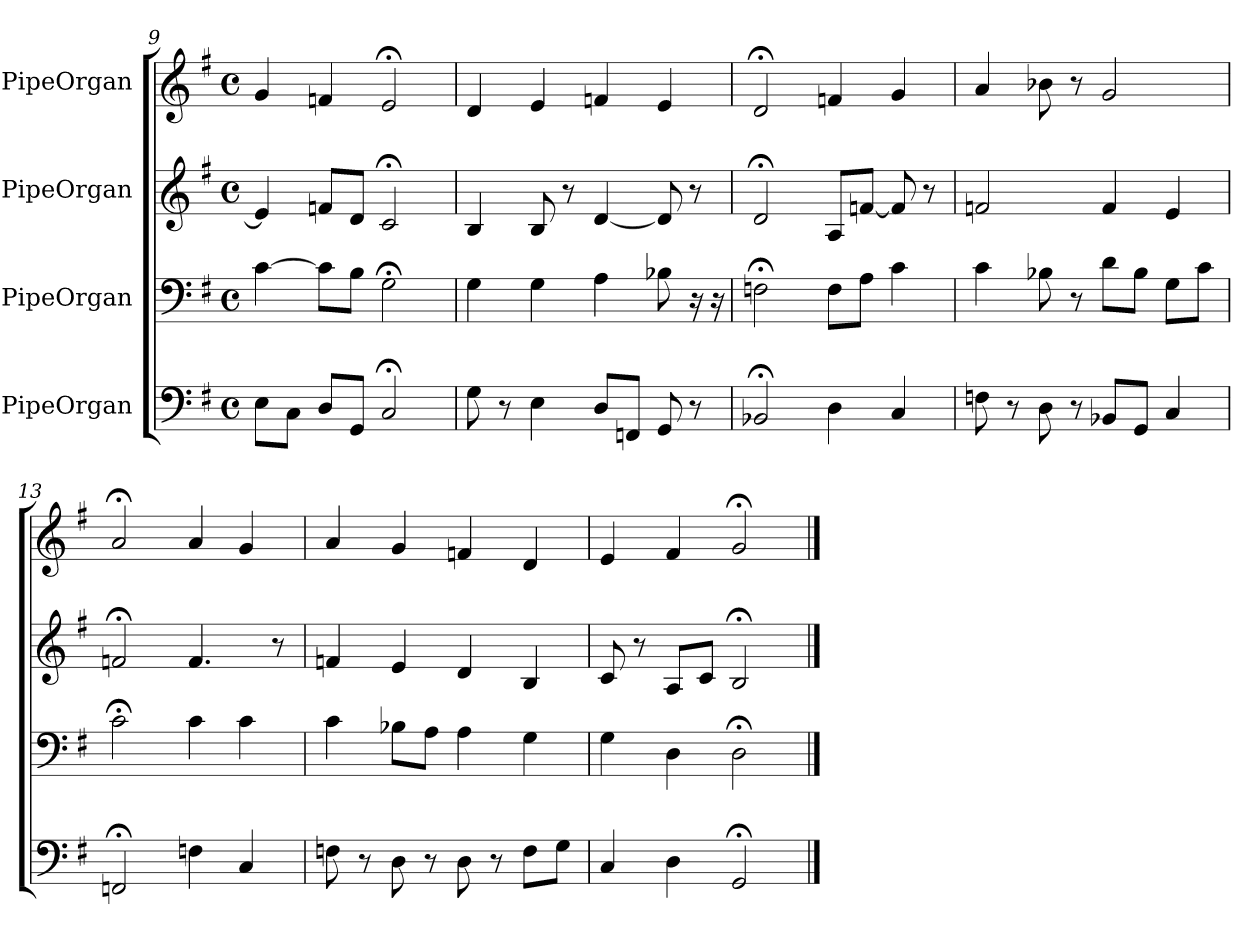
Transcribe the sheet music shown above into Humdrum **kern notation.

**kern	**kern	**kern	**kern
*part4	*part3	*part2	*part1
*staff4	*staff3	*staff2	*staff1
*I"PipeOrgan	*I"PipeOrgan	*I"PipeOrgan	*I"PipeOrgan
*clefF4	*clefF4	*clefG2	*clefG2
*k[f#]	*k[f#]	*k[f#]	*k[f#]
*G:	*G:	*G:	*G:
*M4/4	*M4/4	*M4/4	*M4/4
*met(c)	*met(c)	*met(c)	*met(c)
=9	=9	=9	=9
8E\L	[4c	4e]	4g
8C\J	.	.	.
8D/L	8c\L]	8fn/L	4fn
8GG/J	8B\J	8d/J	.
2C;<	2G;<	2c;<	2e;<
=10	=10	=10	=10
8G	4G	4B	4d
8r	.	.	.
4E	4G	8B	4e
.	.	8r	.
8D/L	4A	[4d	4fn
8FFn/J	.	.	.
8GG	8B-X	8d]	4e
8r	16r	8r	.
.	16r	.	.
=11	=11	=11	=11
2BB-X;<	2Fn;<	2d;<	2d;<
4D	8F\L	8A/L	4fn
.	8A\J	[8fn/J	.
4C	4c	8f]	4g
.	.	8r	.
=12	=12	=12	=12
8Fn	4c	2fn	4a
8r	.	.	.
8D	8B-X	.	8b-X
8r	8r	.	8r
8BB-X/L	8d\L	4f	2g
8GG/J	8B-\J	.	.
4C	8G\L	4e	.
.	8c\J	.	.
=13	=13	=13	=13
2FFn;<	2c;<	2fn;<	2a;<
4Fn	4c	4.f	4a
4C	4c	.	4g
.	.	8r	.
=14	=14	=14	=14
8Fn	4c	4fn	4a
8r	.	.	.
8D	8B-X\L	4e	4g
8r	8A\J	.	.
8D	4A	4d	4fn
8r	.	.	.
8F\L	4G	4B	4d
8G\J	.	.	.
=15	=15	=15	=15
4C	4G	8c	4e
.	.	8r	.
4D	4D	8A/L	4f#
.	.	8c/J	.
2GG;<	2D;<	2B;<	2g;<
==	==	==	==
*-	*-	*-	*-
